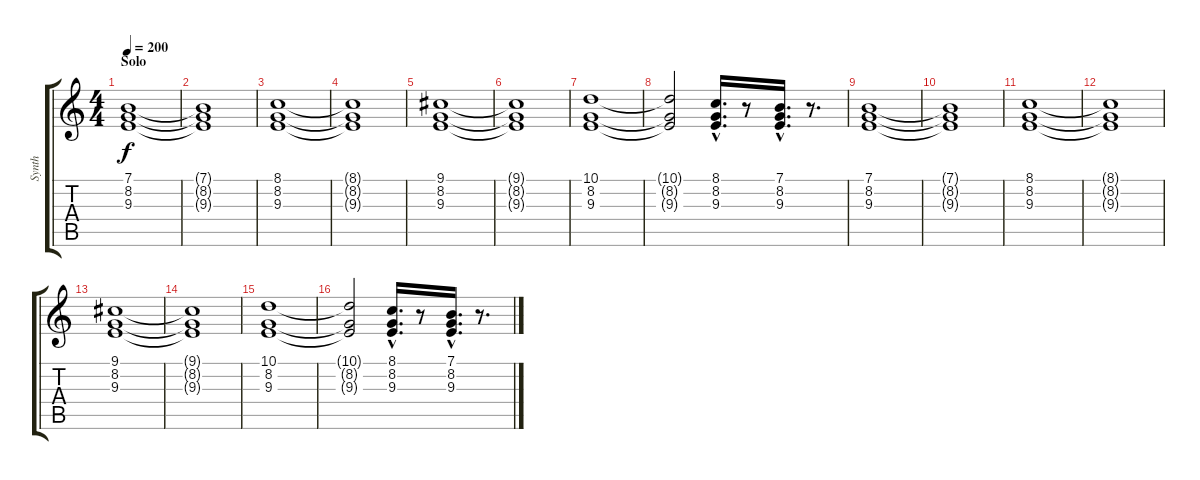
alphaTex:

\track ("Synth" "Synth") {instrument rockorgan}
\staff {score tabs}
\tuning (E4 B3 G3 D3 A2 E2) {hide}
\ts (4 4)
\section ("" "Solo")
\tempo 200
\clef g2
\ks c
(7.1 8.2 9.3).1{dy f} |
(7.1{t} 8.2{t} 9.3{t}).1 |
(8.1 8.2 9.3).1 |
(8.1{t} 8.2{t} 9.3{t}).1 |
(9.1 8.2 9.3).1 |
(9.1{t} 8.2{t} 9.3{t}).1 |
(10.1 8.2 9.3).1 |
(10.1{t} 8.2{t} 9.3{t}).2 (8.1{hac} 8.2{hac} 9.3{hac}).16{d} r.8 (7.1{hac} 8.2{hac} 9.3{hac}).16{d} r.8{d} |
(7.1 8.2 9.3).1 |
(7.1{t} 8.2{t} 9.3{t}).1 |
(8.1 8.2 9.3).1 |
(8.1{t} 8.2{t} 9.3{t}).1 |
(9.1 8.2 9.3).1 |
(9.1{t} 8.2{t} 9.3{t}).1 |
(10.1 8.2 9.3).1 |
(10.1{t} 8.2{t} 9.3{t}).2 (8.1{hac} 8.2{hac} 9.3{hac}).16{d} r.8 (7.1{hac} 8.2{hac} 9.3{hac}).16{d} r.8{d}
